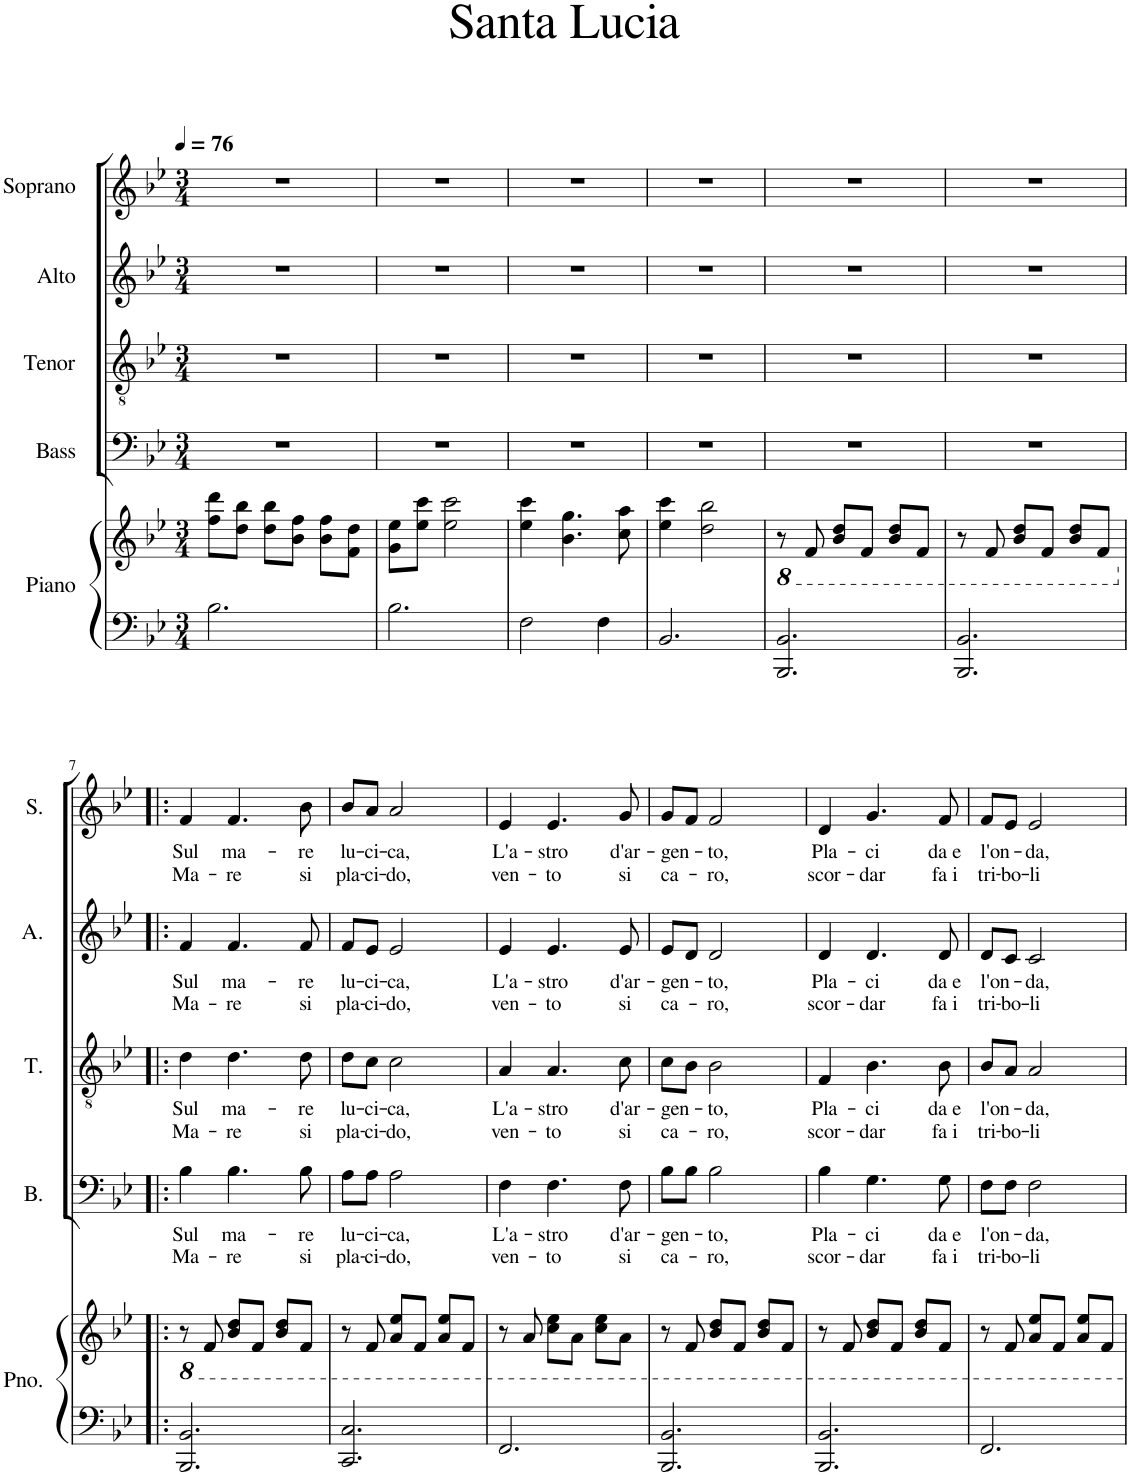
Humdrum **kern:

**kern	**kern	**kern	**text	**text	**kern	**text	**text	**kern	**text	**text	**kern	**text	**text
*part5	*part5	*part4	*part4	*part4	*part3	*part3	*part3	*part2	*part2	*part2	*part1	*part1	*part1
*staff6	*staff5	*staff4	*staff4	*staff4	*staff3	*staff3	*staff3	*staff2	*staff2	*staff2	*staff1	*staff1	*staff1
*I"Piano	*	*I"Bass	*	*	*I"Tenor	*	*	*I"Alto	*	*	*I"Soprano	*	*
*I'Pno.	*	*I'B.	*	*	*I'T.	*	*	*I'A.	*	*	*I'S.	*	*
*clefF4	*clefG2	*clefF4	*	*	*clefGv2	*	*	*clefG2	*	*	*clefG2	*	*
*k[b-e-]	*k[b-e-]	*k[b-e-]	*	*	*k[b-e-]	*	*	*k[b-e-]	*	*	*k[b-e-]	*	*
*M3/4	*M3/4	*M3/4	*	*	*M3/4	*	*	*M3/4	*	*	*M3/4	*	*
*MM76	*MM76	*MM76	*	*	*MM76	*	*	*MM76	*	*	*MM76	*	*
=1	=1	=1	=1	=1	=1	=1	=1	=1	=1	=1	=1	=1	=1
2.B-\	8ff\ 8ddd\L	2.r	.	.	2.r	.	.	2.r	.	.	2.r	.	.
.	8dd\ 8bb-\J	.	.	.	.	.	.	.	.	.	.	.	.
.	8dd\ 8bb-\L	.	.	.	.	.	.	.	.	.	.	.	.
.	8b-\ 8ff\J	.	.	.	.	.	.	.	.	.	.	.	.
.	8b-\ 8ff\L	.	.	.	.	.	.	.	.	.	.	.	.
.	8f\ 8dd\J	.	.	.	.	.	.	.	.	.	.	.	.
=2	=2	=2	=2	=2	=2	=2	=2	=2	=2	=2	=2	=2	=2
2.B-\	8g\ 8ee-\L	2.r	.	.	2.r	.	.	2.r	.	.	2.r	.	.
.	8ee-\ 8ccc\J	.	.	.	.	.	.	.	.	.	.	.	.
.	2ee-\ 2ccc\	.	.	.	.	.	.	.	.	.	.	.	.
=3	=3	=3	=3	=3	=3	=3	=3	=3	=3	=3	=3	=3	=3
2F\	4ee-\ 4ccc\	2.r	.	.	2.r	.	.	2.r	.	.	2.r	.	.
.	4.b-\ 4.gg\	.	.	.	.	.	.	.	.	.	.	.	.
4F\	.	.	.	.	.	.	.	.	.	.	.	.	.
.	8cc\ 8aa\	.	.	.	.	.	.	.	.	.	.	.	.
=4	=4	=4	=4	=4	=4	=4	=4	=4	=4	=4	=4	=4	=4
2.BB-/	4ee-\ 4ccc\	2.r	.	.	2.r	.	.	2.r	.	.	2.r	.	.
.	2dd\ 2bb-\	.	.	.	.	.	.	.	.	.	.	.	.
=5	=5	=5	=5	=5	=5	=5	=5	=5	=5	=5	=5	=5	=5
*	*8ba	*	*	*	*	*	*	*	*	*	*	*	*
2.BBB-/ 2.BB-/	8r	2.r	.	.	2.r	.	.	2.r	.	.	2.r	.	.
.	8F/	.	.	.	.	.	.	.	.	.	.	.	.
.	8B-/ 8d/L	.	.	.	.	.	.	.	.	.	.	.	.
.	8F/J	.	.	.	.	.	.	.	.	.	.	.	.
.	8B-/ 8d/L	.	.	.	.	.	.	.	.	.	.	.	.
.	8F/J	.	.	.	.	.	.	.	.	.	.	.	.
=6	=6	=6	=6	=6	=6	=6	=6	=6	=6	=6	=6	=6	=6
2.BBB-/ 2.BB-/	8r	2.r	.	.	2.r	.	.	2.r	.	.	2.r	.	.
.	8F/	.	.	.	.	.	.	.	.	.	.	.	.
.	8B-/ 8d/L	.	.	.	.	.	.	.	.	.	.	.	.
.	8F/J	.	.	.	.	.	.	.	.	.	.	.	.
.	8B-/ 8d/L	.	.	.	.	.	.	.	.	.	.	.	.
.	8F/J	.	.	.	.	.	.	.	.	.	.	.	.
!!LO:LB:g=z
=7!|:	=7!|:	=7!|:	=7!|:	=7!|:	=7!|:	=7!|:	=7!|:	=7!|:	=7!|:	=7!|:	=7!|:	=7!|:	=7!|:
*	*X8ba	*	*	*	*	*	*	*	*	*	*	*	*
!	!	!	!LO:LY:b	!LO:LY:b	!	!LO:LY:b	!LO:LY:b	!	!LO:LY:b	!LO:LY:b	!	!LO:LY:b	!LO:LY:b
2.BBB-/ 2.BB-/	8r	4B-\	Sul	Ma-	4d\	Sul	Ma-	4f/	Sul	Ma-	4f/	Sul	Ma-
.	8F/	.	.	.	.	.	.	.	.	.	.	.	.
!	!	!	!LO:LY:b	!LO:LY:b	!	!LO:LY:b	!LO:LY:b	!	!LO:LY:b	!LO:LY:b	!	!LO:LY:b	!LO:LY:b
.	8B-/ 8d/L	4.B-\	ma-	-re	4.d\	ma-	-re	4.f/	ma-	-re	4.f/	ma-	-re
.	8F/J	.	.	.	.	.	.	.	.	.	.	.	.
.	8B-/ 8d/L	.	.	.	.	.	.	.	.	.	.	.	.
!	!	!	!LO:LY:b	!LO:LY:b	!	!LO:LY:b	!LO:LY:b	!	!LO:LY:b	!LO:LY:b	!	!LO:LY:b	!LO:LY:b
.	8F/J	8B-\	-re	si	8d\	-re	si	8f/	-re	si	8b-\	-re	si
=8	=8	=8	=8	=8	=8	=8	=8	=8	=8	=8	=8	=8	=8
!	!	!	!LO:LY:b	!LO:LY:b	!	!LO:LY:b	!LO:LY:b	!	!LO:LY:b	!LO:LY:b	!	!LO:LY:b	!LO:LY:b
2.CC/ 2.C/	8r	8A\L	lu-	pla-	8d\L	lu-	pla-	8f/L	lu-	pla-	8b-/L	lu-	pla-
!	!	!	!LO:LY:b	!LO:LY:b	!	!LO:LY:b	!LO:LY:b	!	!LO:LY:b	!LO:LY:b	!	!LO:LY:b	!LO:LY:b
.	8F/	8A\J	-ci-	-ci-	8c\J	-ci-	-ci-	8e-/J	-ci-	-ci-	8a/J	-ci-	-ci-
!	!	!	!LO:LY:b	!LO:LY:b	!	!LO:LY:b	!LO:LY:b	!	!LO:LY:b	!LO:LY:b	!	!LO:LY:b	!LO:LY:b
.	8A/ 8e-/L	2A\	-ca,	-do,	2c\	-ca,	-do,	2e-/	-ca,	-do,	2a/	-ca,	-do,
.	8F/J	.	.	.	.	.	.	.	.	.	.	.	.
.	8A/ 8e-/L	.	.	.	.	.	.	.	.	.	.	.	.
.	8F/J	.	.	.	.	.	.	.	.	.	.	.	.
=9	=9	=9	=9	=9	=9	=9	=9	=9	=9	=9	=9	=9	=9
!	!	!	!LO:LY:b	!LO:LY:b	!	!LO:LY:b	!LO:LY:b	!	!LO:LY:b	!LO:LY:b	!	!LO:LY:b	!LO:LY:b
2.FF/	8r	4F\	L'a-	ven-	4A/	L'a-	ven-	4e-/	L'a-	ven-	4e-/	L'a-	ven-
.	8A/	.	.	.	.	.	.	.	.	.	.	.	.
!	!	!	!LO:LY:b	!LO:LY:b	!	!LO:LY:b	!LO:LY:b	!	!LO:LY:b	!LO:LY:b	!	!LO:LY:b	!LO:LY:b
.	8c\ 8e-\L	4.F\	-stro	-to	4.A/	-stro	-to	4.e-/	-stro	-to	4.e-/	-stro	-to
.	8A\J	.	.	.	.	.	.	.	.	.	.	.	.
.	8c\ 8e-\L	.	.	.	.	.	.	.	.	.	.	.	.
!	!	!	!LO:LY:b	!LO:LY:b	!	!LO:LY:b	!LO:LY:b	!	!LO:LY:b	!LO:LY:b	!	!LO:LY:b	!LO:LY:b
.	8A\J	8F\	d'ar-	si	8c\	d'ar-	si	8e-/	d'ar-	si	8g/	d'ar-	si
=10	=10	=10	=10	=10	=10	=10	=10	=10	=10	=10	=10	=10	=10
!	!	!	!LO:LY:b	!LO:LY:b	!	!LO:LY:b	!LO:LY:b	!	!LO:LY:b	!LO:LY:b	!	!LO:LY:b	!LO:LY:b
2.BBB-/ 2.BB-/	8r	8B-\L	-gen-	ca-	8c\L	-gen-	ca-	8e-/L	-gen-	ca-	8g/L	-gen-	ca-
.	8F/	8B-\J	.	.	8B-\J	.	.	8d/J	.	.	8f/J	.	.
!	!	!	!LO:LY:b	!LO:LY:b	!	!LO:LY:b	!LO:LY:b	!	!LO:LY:b	!LO:LY:b	!	!LO:LY:b	!LO:LY:b
.	8B-/ 8d/L	2B-\	-to,	-ro,	2B-\	-to,	-ro,	2d/	-to,	-ro,	2f/	-to,	-ro,
.	8F/J	.	.	.	.	.	.	.	.	.	.	.	.
.	8B-/ 8d/L	.	.	.	.	.	.	.	.	.	.	.	.
.	8F/J	.	.	.	.	.	.	.	.	.	.	.	.
=11	=11	=11	=11	=11	=11	=11	=11	=11	=11	=11	=11	=11	=11
!	!	!	!LO:LY:b	!LO:LY:b	!	!LO:LY:b	!LO:LY:b	!	!LO:LY:b	!LO:LY:b	!	!LO:LY:b	!LO:LY:b
2.BBB-/ 2.BB-/	8r	4B-\	Pla-	scor-	4F/	Pla-	scor-	4d/	Pla-	scor-	4d/	Pla-	scor-
.	8F/	.	.	.	.	.	.	.	.	.	.	.	.
!	!	!	!LO:LY:b	!LO:LY:b	!	!LO:LY:b	!LO:LY:b	!	!LO:LY:b	!LO:LY:b	!	!LO:LY:b	!LO:LY:b
.	8B-/ 8d/L	4.G\	-ci	-dar	4.B-\	-ci	-dar	4.d/	-ci	-dar	4.g/	-ci	-dar
.	8F/J	.	.	.	.	.	.	.	.	.	.	.	.
.	8B-/ 8d/L	.	.	.	.	.	.	.	.	.	.	.	.
!	!	!	!LO:LY:b	!LO:LY:b	!	!LO:LY:b	!LO:LY:b	!	!LO:LY:b	!LO:LY:b	!	!LO:LY:b	!LO:LY:b
.	8F/J	8G\	-da e	fa i	8B-\	-da e	fa i	8d/	-da e	fa i	8f/	-da e	fa i
=12	=12	=12	=12	=12	=12	=12	=12	=12	=12	=12	=12	=12	=12
!	!	!	!LO:LY:b	!LO:LY:b	!	!LO:LY:b	!LO:LY:b	!	!LO:LY:b	!LO:LY:b	!	!LO:LY:b	!LO:LY:b
2.FF/	8r	8F\L	l'on-	tri-	8B-/L	l'on-	tri-	8d/L	l'on-	tri-	8f/L	l'on-	tri-
!	!	!	!	!LO:LY:b	!	!	!LO:LY:b	!	!	!LO:LY:b	!	!	!LO:LY:b
.	8F/	8F\J	.	-bo-	8A/J	.	-bo-	8c/J	.	-bo-	8e-/J	.	-bo-
!	!	!	!LO:LY:b	!LO:LY:b	!	!LO:LY:b	!LO:LY:b	!	!LO:LY:b	!LO:LY:b	!	!LO:LY:b	!LO:LY:b
.	8A/ 8e-/L	2F\	-da,	-li	2A/	-da,	-li	2c/	-da,	-li	2e-/	-da,	-li
.	8F/J	.	.	.	.	.	.	.	.	.	.	.	.
.	8A/ 8e-/L	.	.	.	.	.	.	.	.	.	.	.	.
.	8F/J	.	.	.	.	.	.	.	.	.	.	.	.
=	=	=	=	=	=	=	=	=	=	=	=	=	=
*-	*-	*-	*-	*-	*-	*-	*-	*-	*-	*-	*-	*-	*-
